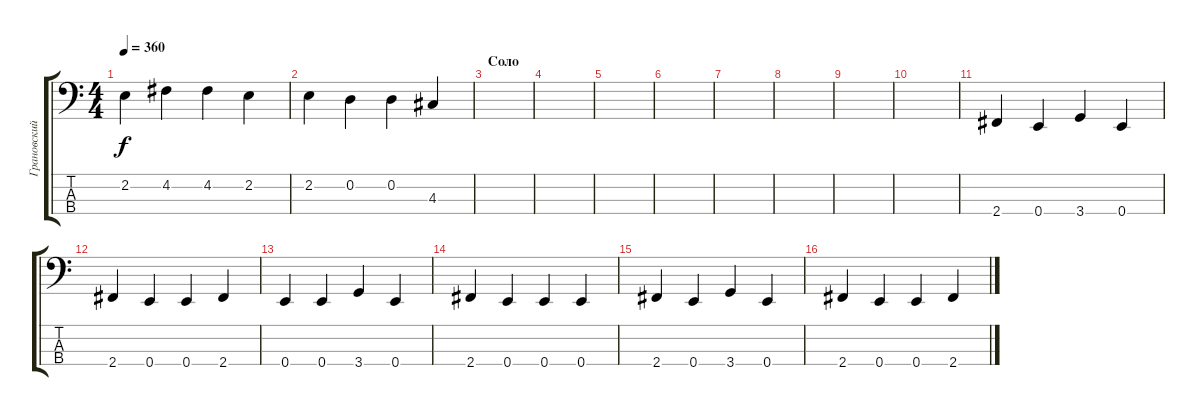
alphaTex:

\track ("Грановский" "Грановский") {instrument electricbassfinger}
\staff {score tabs}
\tuning (G2 D2 A1 E1) {hide}
\ts (4 4)
\tempo 360
\clef f4
\ks c
2.2.4{dy f} 4.2.4 4.2.4 2.2.4 |
2.2.4 0.2.4 0.2.4 4.3.4 |
\section ("" "Соло")
|
|
|
|
|
|
|
|
2.4.4 0.4.4 3.4.4 0.4.4 |
2.4.4 0.4.4 0.4.4 2.4.4 |
0.4.4 0.4.4 3.4.4 0.4.4 |
2.4.4 0.4.4 0.4.4 0.4.4 |
2.4.4 0.4.4 3.4.4 0.4.4 |
2.4.4 0.4.4 0.4.4 2.4.4
